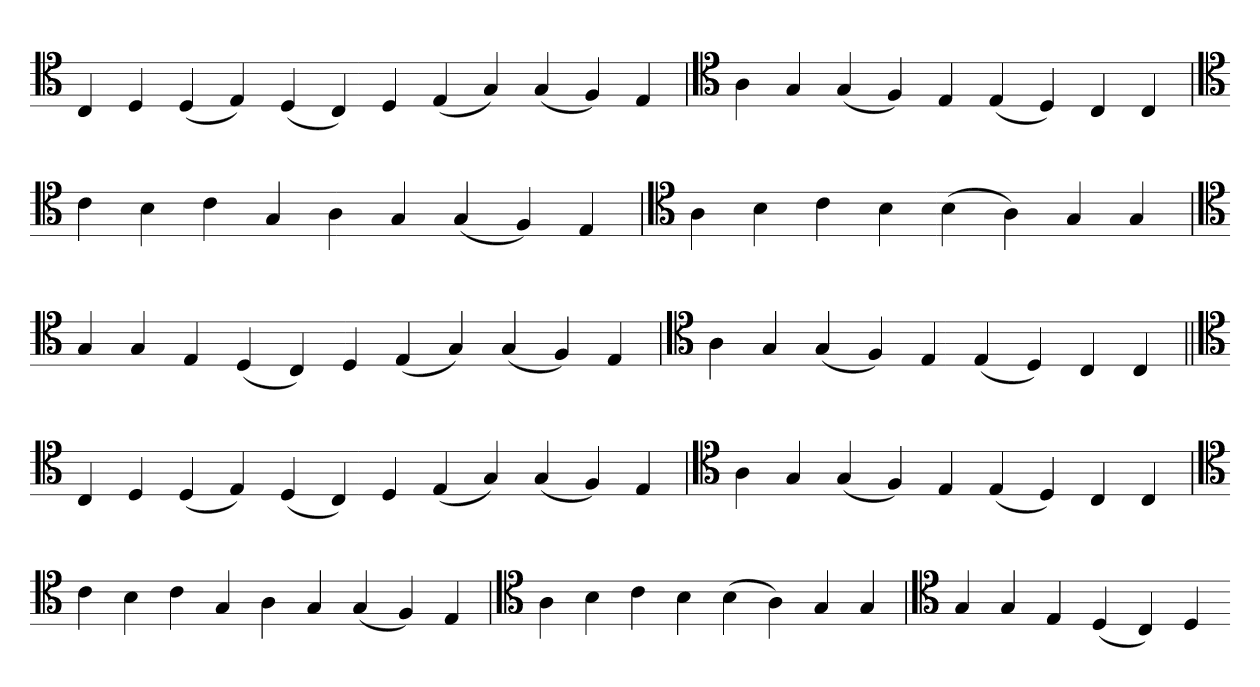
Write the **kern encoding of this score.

**kern
*part1
*staff1
*clefC4
=
4C
4D
(4D
4E)
(4D
4C)
4D
(4E
4G)
(4G
4F)
4E
=`
*clefC4
4A
4G
(4G
4F)
4E
(4E
4D)
4C
4C
='
*clefC4
4c
4B
4c
4G
4A
4G
(4G
4F)
4E
=`
*clefC4
4A
4B
4c
4B
(4B
4A)
4G
4G
=
*clefC4
4G
4G
4E
(4D
4C)
4D
(4E
4G)
(4G
4F)
4E
=`
*clefC4
4A
4G
(4G
4F)
4E
(4E
4D)
4C
4C
=||
*clefC4
4C
4D
(4D
4E)
(4D
4C)
4D
(4E
4G)
(4G
4F)
4E
=`
*clefC4
4A
4G
(4G
4F)
4E
(4E
4D)
4C
4C
='
*clefC4
4c
4B
4c
4G
4A
4G
(4G
4F)
4E
=`
*clefC4
4A
4B
4c
4B
(4B
4A)
4G
4G
=
*clefC4
4G
4G
4E
(4D
4C)
4D
=-
*-
